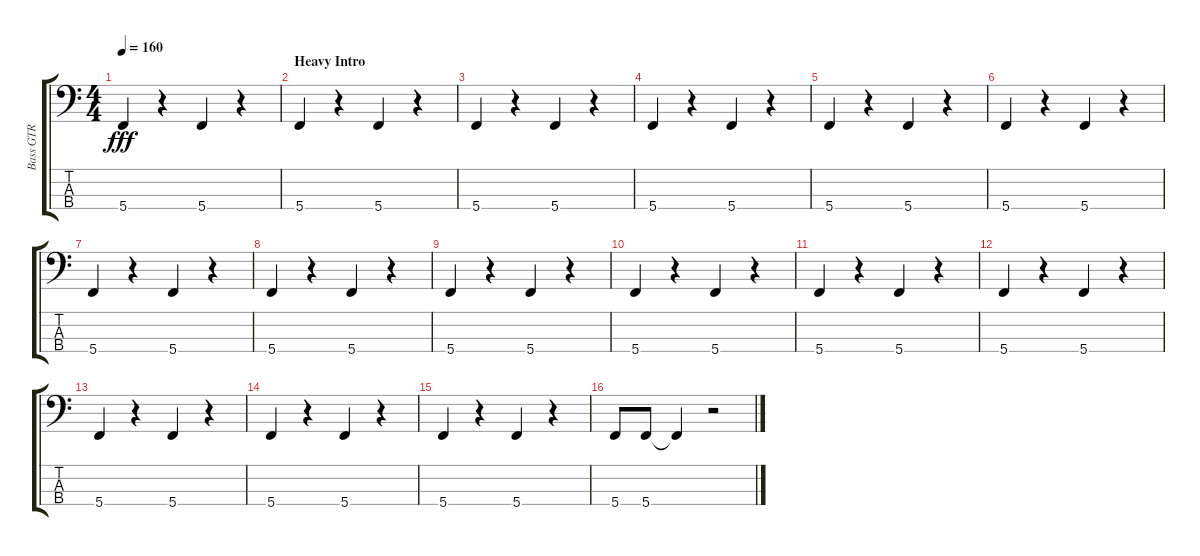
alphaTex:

\track ("Bass GTR" "Bass GTR") {instrument electricbassfinger}
\staff {score tabs}
\tuning (F2 C2 G1 C1) {hide}
\ts (4 4)
\tempo 160
\clef f4
\ks aminor
5.4.4{dy fff} r.4 5.4.4 r.4 |
\section ("" "Heavy Intro")
5.4.4 r.4 5.4.4 r.4 |
5.4.4 r.4 5.4.4 r.4 |
5.4.4 r.4 5.4.4 r.4 |
5.4.4 r.4 5.4.4 r.4 |
5.4.4 r.4 5.4.4 r.4 |
5.4.4 r.4 5.4.4 r.4 |
5.4.4 r.4 5.4.4 r.4 |
5.4.4 r.4 5.4.4 r.4 |
5.4.4 r.4 5.4.4 r.4 |
5.4.4 r.4 5.4.4 r.4 |
5.4.4 r.4 5.4.4 r.4 |
5.4.4 r.4 5.4.4 r.4 |
5.4.4 r.4 5.4.4 r.4 |
5.4.4 r.4 5.4.4 r.4 |
5.4.8 5.4.8 5.4{t}.4 r.2
